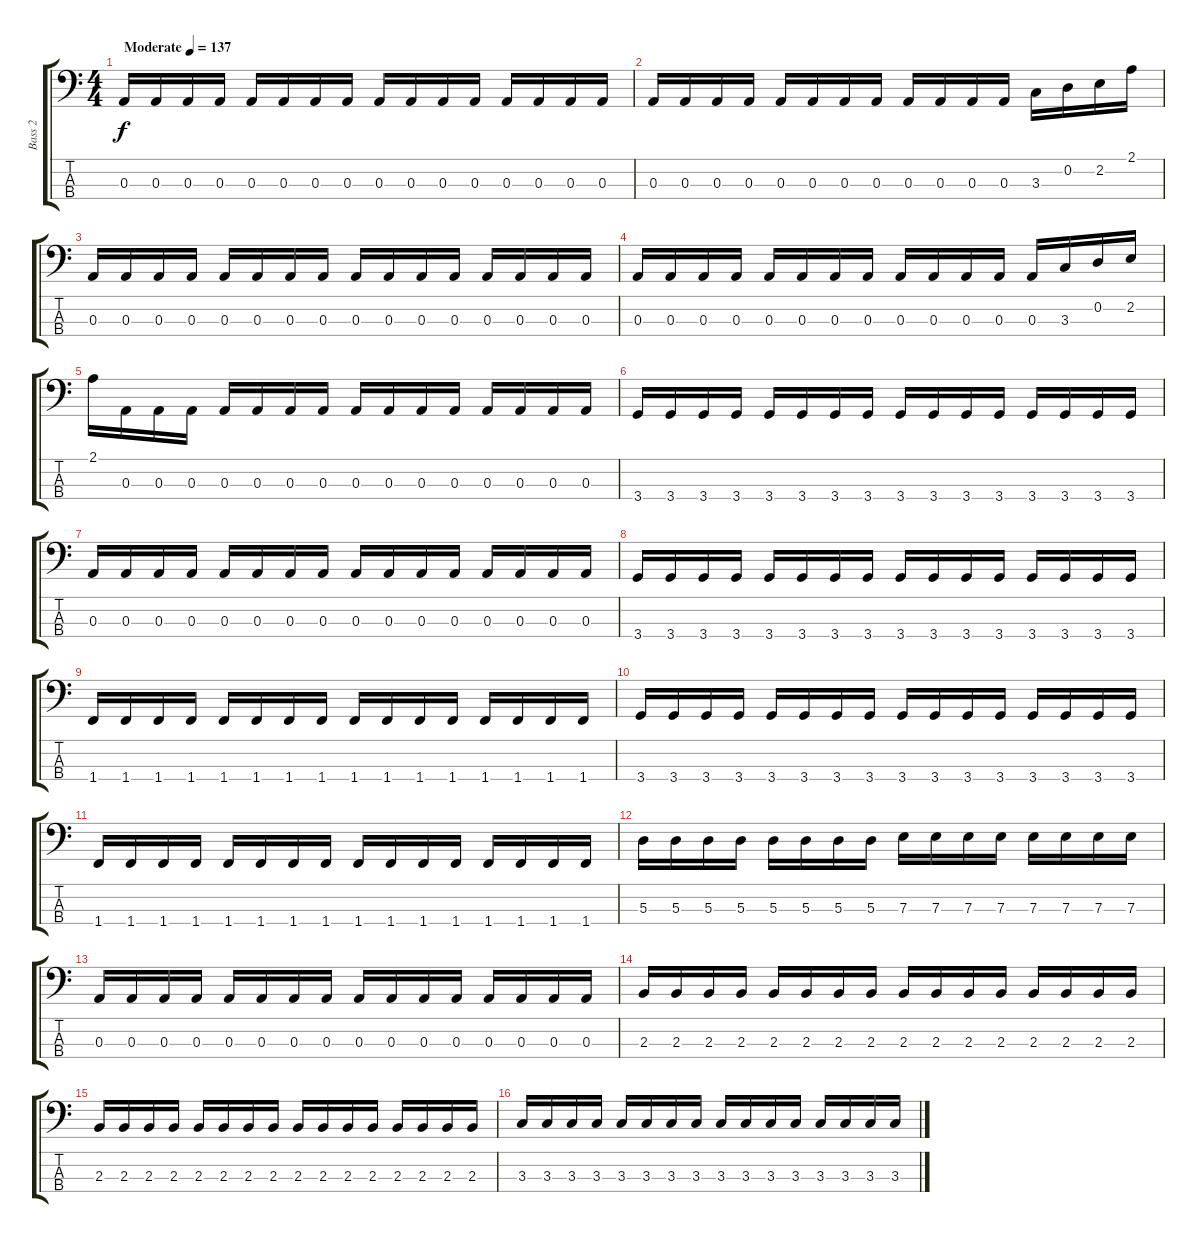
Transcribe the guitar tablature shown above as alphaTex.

\track ("Bass 2" "Bass 2") {instrument synthbass1}
\staff {score tabs}
\tuning (G2 D2 A1 E1) {hide}
\ts (4 4)
\tempo (137 "Moderate")
\clef f4
\ks c
0.3.16{dy f instrument synthbass1} 0.3.16 0.3.16 0.3.16 0.3.16 0.3.16 0.3.16 0.3.16 0.3.16 0.3.16 0.3.16 0.3.16 0.3.16 0.3.16 0.3.16 0.3.16 |
0.3.16 0.3.16 0.3.16 0.3.16 0.3.16 0.3.16 0.3.16 0.3.16 0.3.16 0.3.16 0.3.16 0.3.16 3.3.16 0.2.16 2.2.16 2.1.16 |
0.3.16 0.3.16 0.3.16 0.3.16 0.3.16 0.3.16 0.3.16 0.3.16 0.3.16 0.3.16 0.3.16 0.3.16 0.3.16 0.3.16 0.3.16 0.3.16 |
0.3.16 0.3.16 0.3.16 0.3.16 0.3.16 0.3.16 0.3.16 0.3.16 0.3.16 0.3.16 0.3.16 0.3.16 0.3.16 3.3.16 0.2.16 2.2.16 |
2.1.16 0.3.16 0.3.16 0.3.16 0.3.16 0.3.16 0.3.16 0.3.16 0.3.16 0.3.16 0.3.16 0.3.16 0.3.16 0.3.16 0.3.16 0.3.16 |
3.4.16 3.4.16 3.4.16 3.4.16 3.4.16 3.4.16 3.4.16 3.4.16 3.4.16 3.4.16 3.4.16 3.4.16 3.4.16 3.4.16 3.4.16 3.4.16 |
0.3.16 0.3.16 0.3.16 0.3.16 0.3.16 0.3.16 0.3.16 0.3.16 0.3.16 0.3.16 0.3.16 0.3.16 0.3.16 0.3.16 0.3.16 0.3.16 |
3.4.16 3.4.16 3.4.16 3.4.16 3.4.16 3.4.16 3.4.16 3.4.16 3.4.16 3.4.16 3.4.16 3.4.16 3.4.16 3.4.16 3.4.16 3.4.16 |
1.4.16 1.4.16 1.4.16 1.4.16 1.4.16 1.4.16 1.4.16 1.4.16 1.4.16 1.4.16 1.4.16 1.4.16 1.4.16 1.4.16 1.4.16 1.4.16 |
3.4.16 3.4.16 3.4.16 3.4.16 3.4.16 3.4.16 3.4.16 3.4.16 3.4.16 3.4.16 3.4.16 3.4.16 3.4.16 3.4.16 3.4.16 3.4.16 |
1.4.16 1.4.16 1.4.16 1.4.16 1.4.16 1.4.16 1.4.16 1.4.16 1.4.16 1.4.16 1.4.16 1.4.16 1.4.16 1.4.16 1.4.16 1.4.16 |
5.3.16 5.3.16 5.3.16 5.3.16 5.3.16 5.3.16 5.3.16 5.3.16 7.3.16 7.3.16 7.3.16 7.3.16 7.3.16 7.3.16 7.3.16 7.3.16 |
0.3.16 0.3.16 0.3.16 0.3.16 0.3.16 0.3.16 0.3.16 0.3.16 0.3.16 0.3.16 0.3.16 0.3.16 0.3.16 0.3.16 0.3.16 0.3.16 |
2.3.16 2.3.16 2.3.16 2.3.16 2.3.16 2.3.16 2.3.16 2.3.16 2.3.16 2.3.16 2.3.16 2.3.16 2.3.16 2.3.16 2.3.16 2.3.16 |
2.3.16 2.3.16 2.3.16 2.3.16 2.3.16 2.3.16 2.3.16 2.3.16 2.3.16 2.3.16 2.3.16 2.3.16 2.3.16 2.3.16 2.3.16 2.3.16 |
3.3.16 3.3.16 3.3.16 3.3.16 3.3.16 3.3.16 3.3.16 3.3.16 3.3.16 3.3.16 3.3.16 3.3.16 3.3.16 3.3.16 3.3.16 3.3.16
